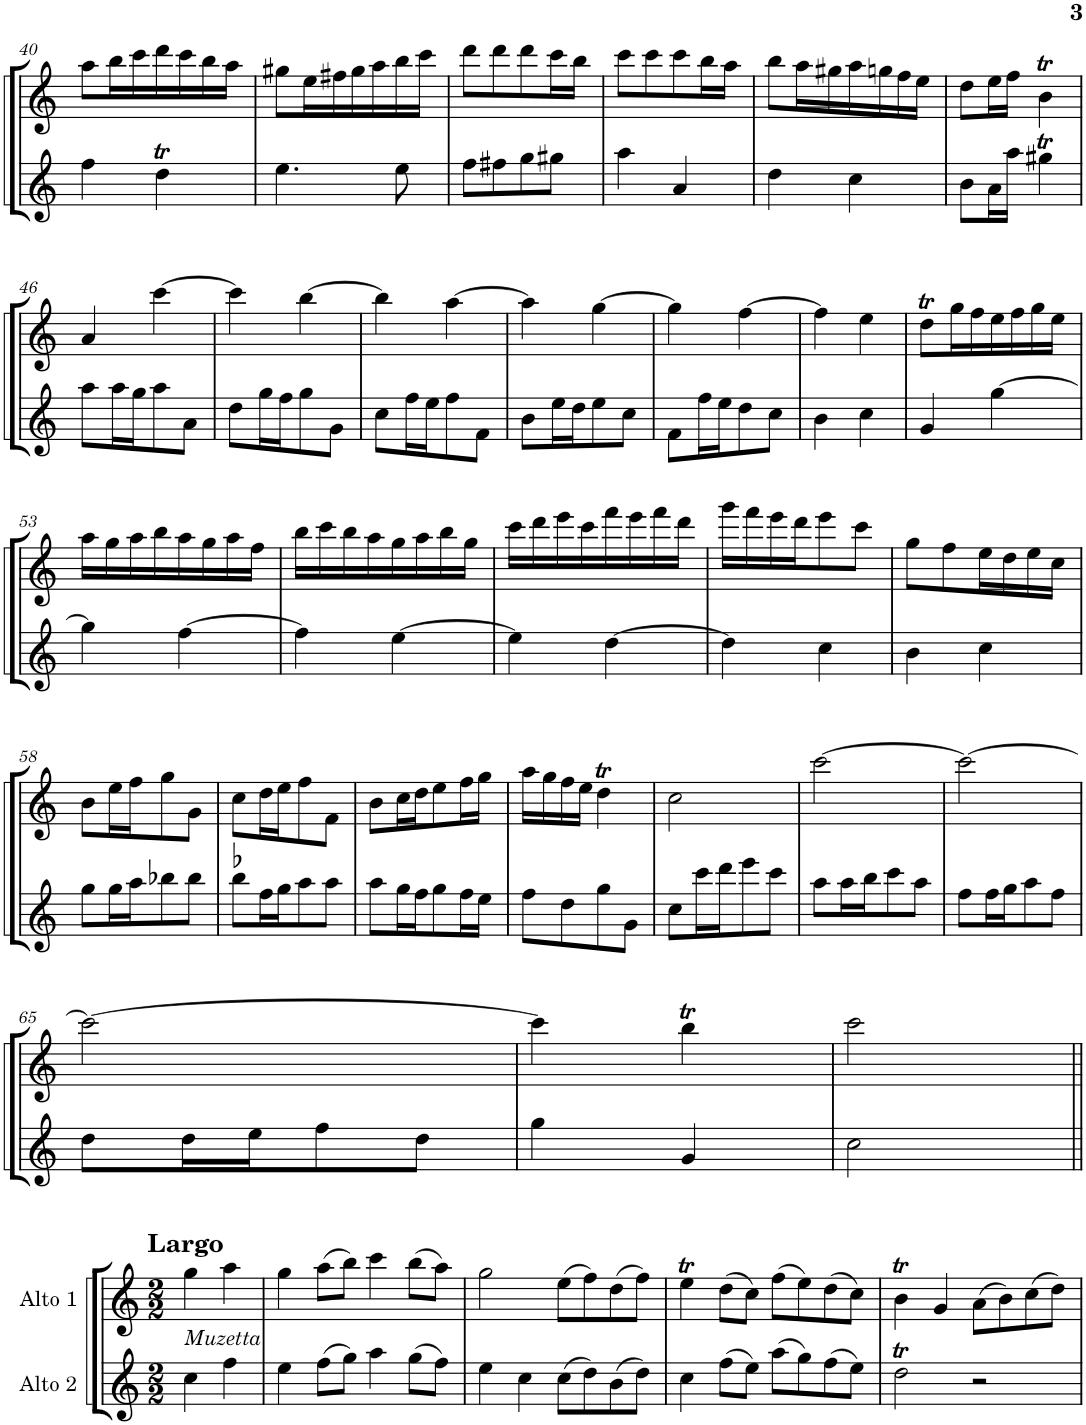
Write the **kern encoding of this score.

**kern	**kern
*part2	*part1
*staff2	*staff1
*I"Alto 2	*I"Alto 1
!!LO:PB:g=z
*clefG2	*clefG2
*k[]	*k[]
*M4/8	*M4/8
=40	=40
4ff\	8aa\L
.	16bb\L
.	16ccc\
4ddT\	16ddd\
.	16ccc\
.	16bb\
.	16aa\JJ
=41	=41
4.ee\	8gg#X\L
.	16ee\L
.	16ff#X\
.	16gg#\
.	16aa\
8ee\	16bb\
.	16ccc\JJ
=42	=42
8ff\L	8ddd\L
8ff#X\	8ddd\
8gg\	8ddd\
8gg#X\J	16ccc\L
.	16bb\JJ
=43	=43
4aa\	8ccc\L
.	8ccc\
4a/	8ccc\
.	16bb\L
.	16aa\JJ
=44	=44
4dd\	8bb\L
.	16aa\L
.	16gg#X\
4cc\	16aa\
.	16ggn\
.	16ff\
.	16ee\JJ
=45	=45
8b\L	8dd\L
16a\L	16ee\L
16aa\JJ	16ff\JJ
4gg#Xt\	4bt\
!!LO:LB:g=z
=46	=46
8aa\L	4a/
16aa\L	.
16gg\J	.
8aa\	[4ccc\
8a\J	.
=47	=47
8dd\L	4ccc\]
16gg\L	.
16ff\J	.
8gg\	[4bb\
8g\J	.
=48	=48
8cc\L	4bb\]
16ff\L	.
16ee\J	.
8ff\	[4aa\
8f\J	.
=49	=49
8b\L	4aa\]
16ee\L	.
16dd\J	.
8ee\	[4gg\
8cc\J	.
=50	=50
8f\L	4gg\]
16ff\L	.
16ee\J	.
8dd\	[4ff\
8cc\J	.
=51	=51
4b\	4ff\]
4cc\	4ee\
=52	=52
4g/	8ddT\L
.	16gg\L
.	16ff\
[4gg\	16ee\
.	16ff\
.	16gg\
.	16ee\JJ
!!LO:LB:g=z
=53	=53
4gg\]	16aa\LL
.	16gg\
.	16aa\
.	16bb\
[4ff\	16aa\
.	16gg\
.	16aa\
.	16ff\JJ
=54	=54
4ff\]	16bb\LL
.	16ccc\
.	16bb\
.	16aa\
[4ee\	16gg\
.	16aa\
.	16bb\
.	16gg\JJ
=55	=55
4ee\]	16ccc\LL
.	16ddd\
.	16eee\
.	16ccc\
[4dd\	16fff\
.	16eee\
.	16fff\
.	16ddd\JJ
=56	=56
4dd\]	16ggg\LL
.	16fff\
.	16eee\
.	16ddd\J
4cc\	8eee\
.	8ccc\J
=57	=57
4b\	8gg\L
.	8ff\
4cc\	16ee\L
.	16dd\
.	16ee\
.	16cc\JJ
!!LO:LB:g=z
=58	=58
8gg\L	8b\L
16gg\L	16ee\L
16aa\J	16ff\J
8bb-X\	8gg\
8bb-\J	8g\J
=59	=59
8bb-X\L	8cc\L
16ff\L	16dd\L
16gg\J	16ee\J
8aa\	8ff\
8aa\J	8f\J
=60	=60
8aa\L	8b\L
16gg\L	16cc\L
16ff\J	16dd\J
8gg\	8ee\
16ff\L	16ff\L
16ee\JJ	16gg\JJ
=61	=61
8ff\L	16aa\LL
.	16gg\
8dd\	16ff\
.	16ee\JJ
8gg\	4ddT\
8g\J	.
=62	=62
8cc\L	2cc\
16ccc\L	.
16ddd\J	.
8eee\	.
8ccc\J	.
=63	=63
8aa\L	[2ccc\
16aa\L	.
16bb\J	.
8ccc\	.
8aa\J	.
=64	=64
8ff\L	2ccc\_
16ff\L	.
16gg\J	.
8aa\	.
8ff\J	.
!!LO:LB:g=z
=65	=65
8dd\L	2ccc\_
16dd\L	.
16ee\J	.
8ff\	.
8dd\J	.
=66	=66
4gg\	4ccc\]
4g/	4bbt\
=67	=67
2cc\	2ccc\
!!LO:LB:g=z
=1||	=1||
*M2/2	*M2/2
!	!LO:TX:a:B:t=Largo
!	!LO:TX:b:i:t=Muzetta
4cc\	4gg\
4ff\	4aa\
=2	=2
4ee\	4gg\
(8ff\L	(8aa\L
8gg\J)	8bb\J)
4aa\	4ccc\
(8gg\L	(8bb\L
8ff\J)	8aa\J)
=3	=3
4ee\	2gg\
4cc\	.
(8cc\L	(8ee\L
8dd\)	8ff\)
(8b\	(8dd\
8dd\J)	8ff\J)
=4	=4
4cc\	4eet\
(8ff\L	(8dd\L
8ee\J)	8cc\J)
(8aa\L	(8ff\L
8gg\)	8ee\)
(8ff\	(8dd\
8ee\J)	8cc\J)
=5	=5
2ddT\	4bt\
.	4g/
2r	(8a\L
.	8b\)
.	(8cc\
.	8dd\J)
=	=
*-	*-
